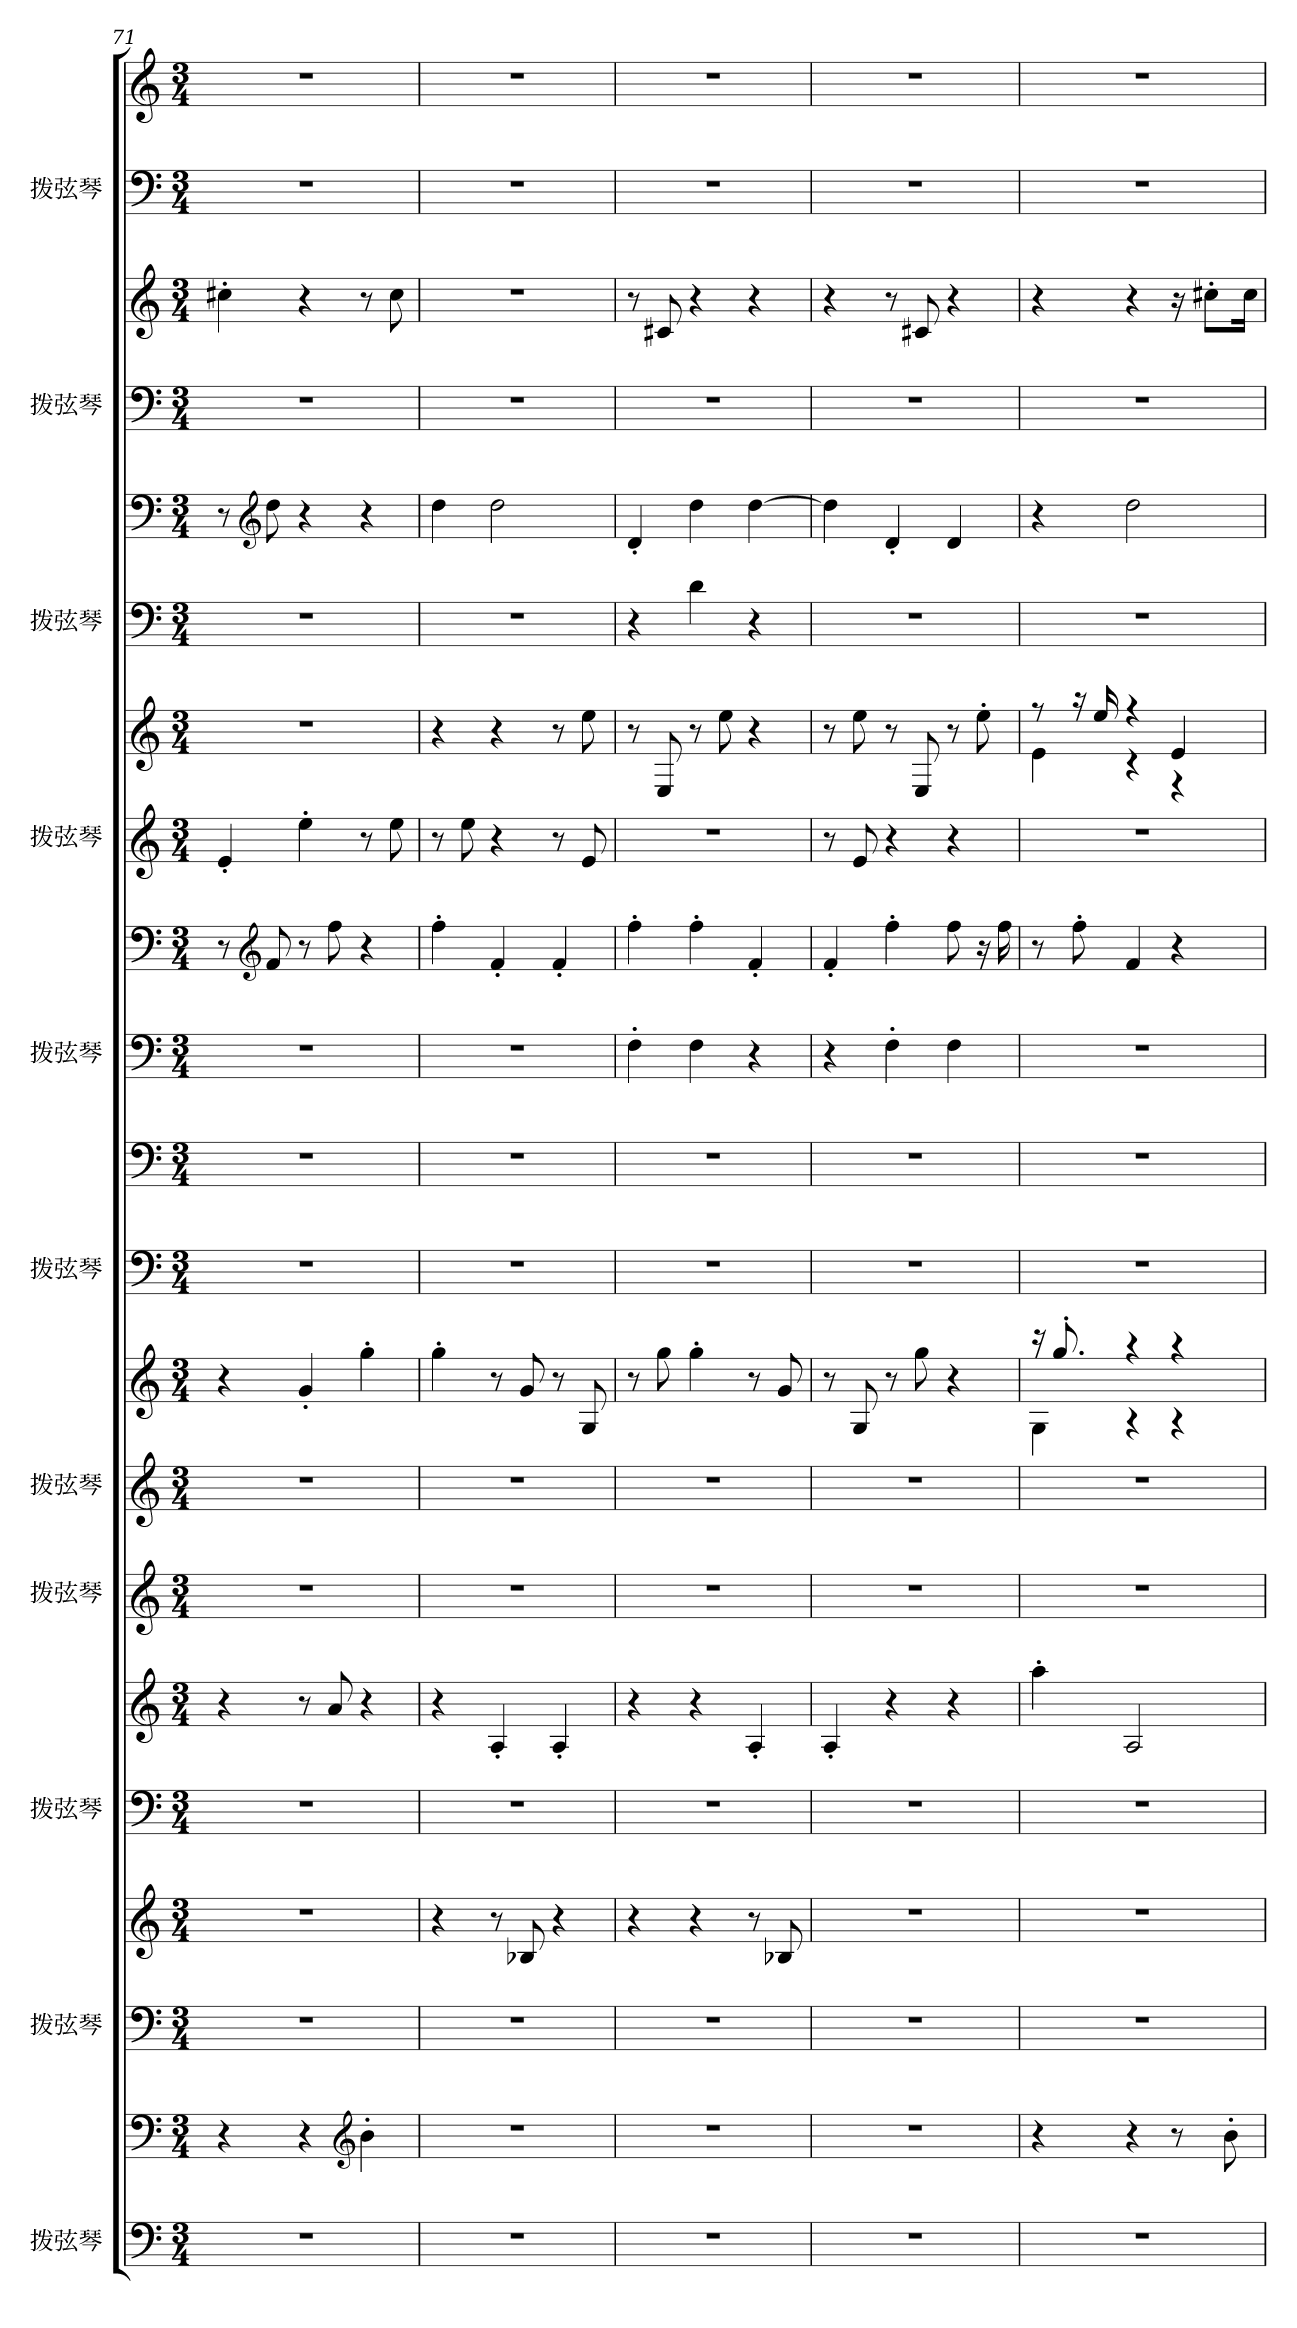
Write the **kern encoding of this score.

**kern	**kern	**kern	**kern	**kern	**kern	**kern	**kern	**kern	**kern	**kern	**kern	**kern	**kern	**kern	**kern	**kern	**kern	**kern	**kern	**kern
*part11	*part11	*part10	*part10	*part9	*part9	*part8	*part7	*part7	*part6	*part6	*part5	*part5	*part4	*part4	*part3	*part3	*part2	*part2	*part1	*part1
*staff21	*staff20	*staff19	*staff18	*staff17	*staff16	*staff15	*staff14	*staff13	*staff12	*staff11	*staff10	*staff9	*staff8	*staff7	*staff6	*staff5	*staff4	*staff3	*staff2	*staff1
*I"拨弦琴	*	*I"拨弦琴	*	*I"拨弦琴	*	*I"拨弦琴	*I"拨弦琴	*	*I"拨弦琴	*	*I"拨弦琴	*	*I"拨弦琴	*	*I"拨弦琴	*	*I"拨弦琴	*	*I"拨弦琴	*
*clefF4	*clefF4	*clefF4	*clefG2	*clefF4	*clefG2	*clefG2	*clefG2	*clefG2	*clefF4	*clefF4	*clefF4	*clefF4	*clefG2	*clefG2	*clefF4	*clefF4	*clefF4	*clefG2	*clefF4	*clefG2
*k[]	*k[]	*k[]	*k[]	*k[]	*k[]	*k[]	*k[]	*k[]	*k[]	*k[]	*k[]	*k[]	*k[]	*k[]	*k[]	*k[]	*k[]	*k[]	*k[]	*k[]
*M3/4	*M3/4	*M3/4	*M3/4	*M3/4	*M3/4	*M3/4	*M3/4	*M3/4	*M3/4	*M3/4	*M3/4	*M3/4	*M3/4	*M3/4	*M3/4	*M3/4	*M3/4	*M3/4	*M3/4	*M3/4
=71	=71	=71	=71	=71	=71	=71	=71	=71	=71	=71	=71	=71	=71	=71	=71	=71	=71	=71	=71	=71
2.r	4r	2.r	2.r	2.r	4r	2.r	2.r	4r	2.r	2.r	2.r	8r	4e'/	2.r	2.r	8r	2.r	4cc#X'\	2.r	2.r
*	*	*	*	*	*	*	*	*	*	*	*	*clefG2	*	*	*	*clefG2	*	*	*	*
.	.	.	.	.	.	.	.	.	.	.	.	8f/	.	.	.	8dd\	.	.	.	.
.	4r	.	.	.	8r	.	.	4g'/	.	.	.	8r	4ee'\	.	.	4r	.	4r	.	.
.	.	.	.	.	8a/	.	.	.	.	.	.	8ff\	.	.	.	.	.	.	.	.
*	*clefG2	*	*	*	*	*	*	*	*	*	*	*	*	*	*	*	*	*	*	*
.	4b'\	.	.	.	4r	.	.	4gg'\	.	.	.	4r	8r	.	.	4r	.	8r	.	.
.	.	.	.	.	.	.	.	.	.	.	.	.	8ee\	.	.	.	.	8cc#\	.	.
!!LO:PB:g=z
=72	=72	=72	=72	=72	=72	=72	=72	=72	=72	=72	=72	=72	=72	=72	=72	=72	=72	=72	=72	=72
2.r	2.r	2.r	4r	2.r	4r	2.r	2.r	4gg'\	2.r	2.r	2.r	4ff'\	8r	4r	2.r	4dd\	2.r	2.r	2.r	2.r
.	.	.	.	.	.	.	.	.	.	.	.	.	8ee\	.	.	.	.	.	.	.
.	.	.	8r	.	4A'/	.	.	8r	.	.	.	4f'/	4r	4r	.	2dd\	.	.	.	.
.	.	.	8B-X/	.	.	.	.	8g/	.	.	.	.	.	.	.	.	.	.	.	.
.	.	.	4r	.	4A'/	.	.	8r	.	.	.	4f'/	8r	8r	.	.	.	.	.	.
.	.	.	.	.	.	.	.	8G/	.	.	.	.	8e/	8ee\	.	.	.	.	.	.
=73	=73	=73	=73	=73	=73	=73	=73	=73	=73	=73	=73	=73	=73	=73	=73	=73	=73	=73	=73	=73
2.r	2.r	2.r	4r	2.r	4r	2.r	2.r	8r	2.r	2.r	4F'\	4ff'\	2.r	8r	4r	4d'/	2.r	8r	2.r	2.r
.	.	.	.	.	.	.	.	8gg\	.	.	.	.	.	8E/	.	.	.	8c#X/	.	.
.	.	.	4r	.	4r	.	.	4gg'\	.	.	4F\	4ff'\	.	8r	4d\	4dd\	.	4r	.	.
.	.	.	.	.	.	.	.	.	.	.	.	.	.	8ee\	.	.	.	.	.	.
.	.	.	8r	.	4A'/	.	.	8r	.	.	4r	4f'/	.	4r	4r	[4dd\	.	4r	.	.
.	.	.	8B-X/	.	.	.	.	8g/	.	.	.	.	.	.	.	.	.	.	.	.
=74	=74	=74	=74	=74	=74	=74	=74	=74	=74	=74	=74	=74	=74	=74	=74	=74	=74	=74	=74	=74
2.r	2.r	2.r	2.r	2.r	4A'/	2.r	2.r	8r	2.r	2.r	4r	4f'/	8r	8r	2.r	4dd\]	2.r	4r	2.r	2.r
.	.	.	.	.	.	.	.	8G/	.	.	.	.	8e/	8ee\	.	.	.	.	.	.
.	.	.	.	.	4r	.	.	8r	.	.	4F'\	4ff'\	4r	8r	.	4d'/	.	8r	.	.
.	.	.	.	.	.	.	.	8gg\	.	.	.	.	.	8E/	.	.	.	8c#X/	.	.
.	.	.	.	.	4r	.	.	4r	.	.	4F\	8ff\	4r	8r	.	4d/	.	4r	.	.
.	.	.	.	.	.	.	.	.	.	.	.	16r	.	8ee'\	.	.	.	.	.	.
.	.	.	.	.	.	.	.	.	.	.	.	16ff\	.	.	.	.	.	.	.	.
=75	=75	=75	=75	=75	=75	=75	=75	=75	=75	=75	=75	=75	=75	=75	=75	=75	=75	=75	=75	=75
*	*	*	*	*	*	*	*	*^	*	*	*	*	*	*^	*	*	*	*	*	*
2.r	4r	2.r	2.r	2.r	4aa'\	2.r	2.r	16r	4G\	2.r	2.r	2.r	8r	2.r	8r	4e\	2.r	4r	2.r	4r	2.r	2.r
.	.	.	.	.	.	.	.	8.gg'/	.	.	.	.	.	.	.	.	.	.	.	.	.	.
.	.	.	.	.	.	.	.	.	.	.	.	.	8ff'\	.	16r	.	.	.	.	.	.	.
.	.	.	.	.	.	.	.	.	.	.	.	.	.	.	16ee/	.	.	.	.	.	.	.
.	4r	.	.	.	2A/	.	.	4r	4r	.	.	.	4f/	.	4r	4r	.	2dd\	.	4r	.	.
.	8r	.	.	.	.	.	.	4r	4r	.	.	.	4r	.	4e/	4r	.	.	.	16r	.	.
.	.	.	.	.	.	.	.	.	.	.	.	.	.	.	.	.	.	.	.	8cc#X'\L	.	.
.	8b'\	.	.	.	.	.	.	.	.	.	.	.	.	.	.	.	.	.	.	.	.	.
.	.	.	.	.	.	.	.	.	.	.	.	.	.	.	.	.	.	.	.	16cc#\Jk	.	.
*	*	*	*	*	*	*	*	*v	*v	*	*	*	*	*	*v	*v	*	*	*	*	*	*
=	=	=	=	=	=	=	=	=	=	=	=	=	=	=	=	=	=	=	=	=
*-	*-	*-	*-	*-	*-	*-	*-	*-	*-	*-	*-	*-	*-	*-	*-	*-	*-	*-	*-	*-
